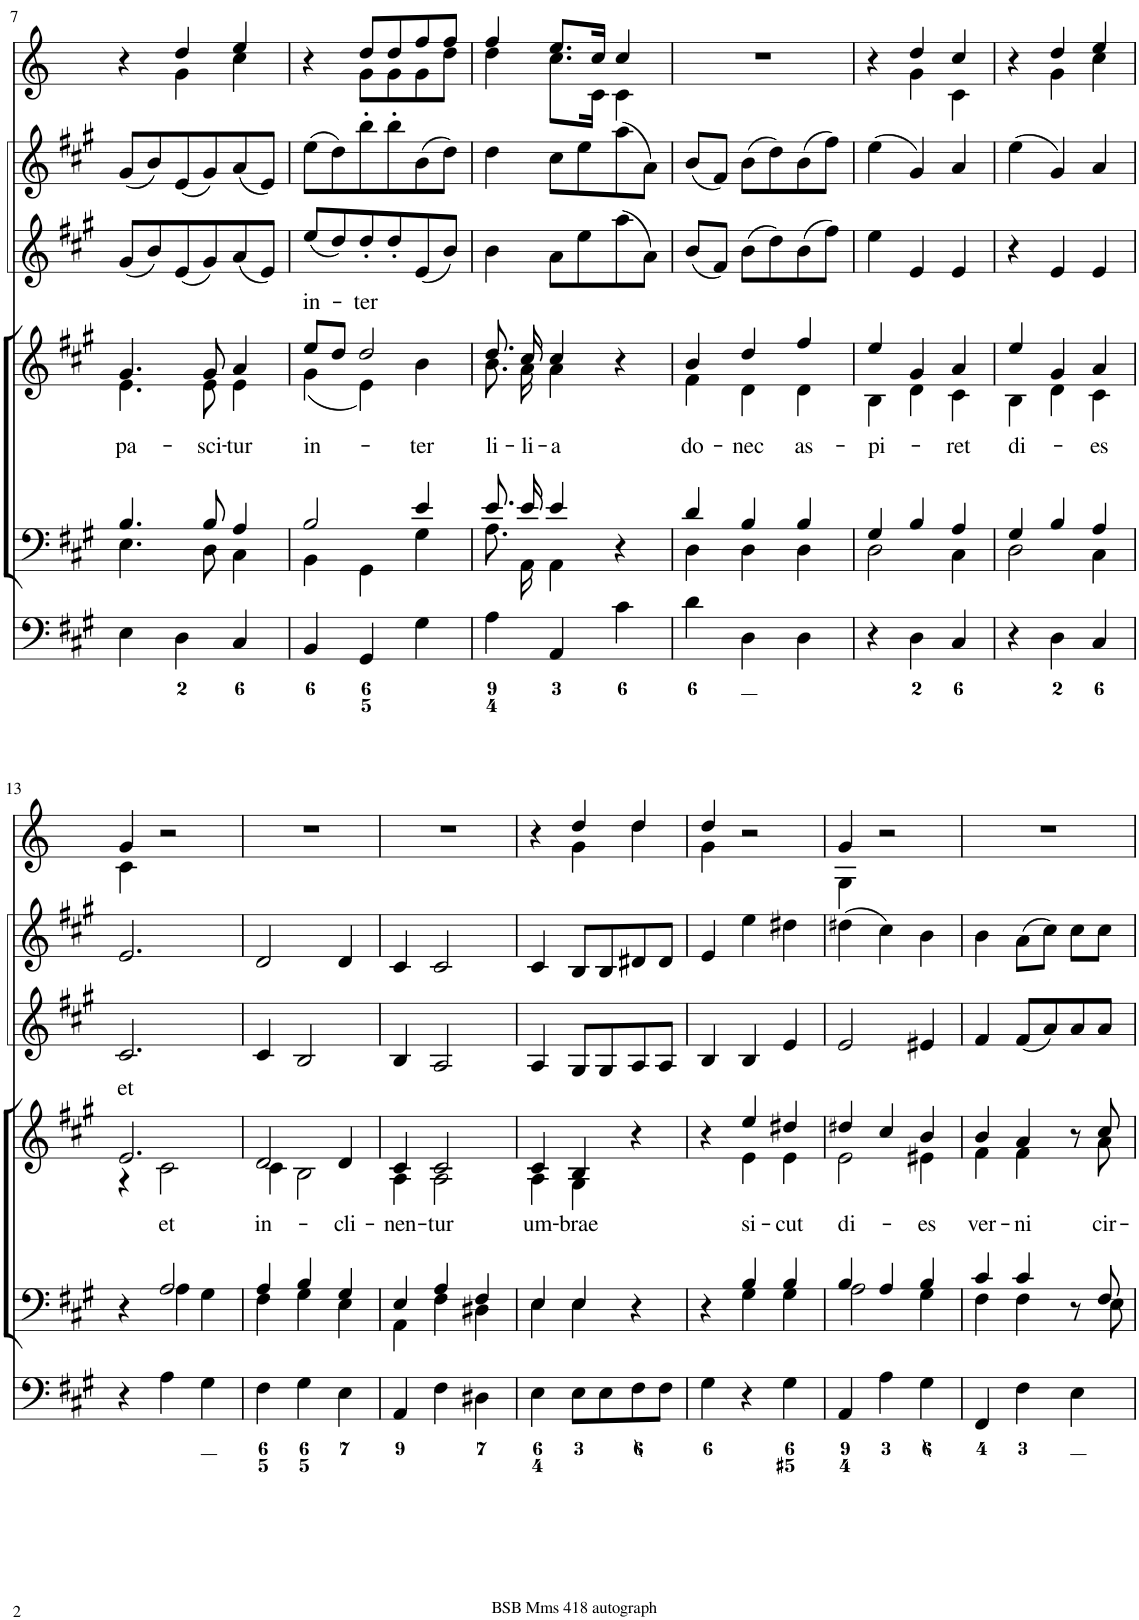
**kern	**kern	**kern	**text	**kern	**kern	**kern
*part6	*part5	*part4	*part4	*part3	*part2	*part1
*staff6	*staff5	*staff4	*staff4	*staff3	*staff2	*staff1
*I"Organ	*I"Voice	*I"Voice	*	*I"Violin	*I"Violini	*I"Corni in A
*	*	*	*	*I'Vln	*I'Vln	*
!!LO:PB:g=z
*clefF4	*clefF4	*clefG2	*	*clefG2	*clefG2	*clefG2
*	*	*	*	*	*	*Trd2c3
*k[f#c#g#]	*k[f#c#g#]	*k[f#c#g#]	*	*k[f#c#g#]	*k[f#c#g#]	*k[]
*M3/4	*M3/4	*M3/4	*	*M3/4	*M3/4	*M3/4
=7	=7	=7	=7	=7	=7	=7
*	*^	*	*	*	*	*
!	!	!	!	!LO:LY:b	!	!	!
*	*	*	*^	*	*	*	*^
4E\	4.B/	4.E\	4.g#/	4.e\	pa-	(8g#/L	(8g#/L	4r	4ryy
.	.	.	.	.	.	8b/)	8b/)	.	.
4D\	.	.	.	.	.	(8e/	(8e/	4dd/	4g\
!	!	!	!	!	!LO:LY:b	!	!	!	!
.	8B/	8D\	8g#/	8e\	-sci-	8g#/)	8g#/)	.	.
!	!	!	!	!	!LO:LY:b	!	!	!	!
4C#/	4A/	4C#\	4a/	4e\	-tur	(8a/	(8a/	4ee/	4cc\
.	.	.	.	.	.	8e/J)	8e/J)	.	.
=8	=8	=8	=8	=8	=8	=8	=8	=8	=8
!	!	!	!	!	!LO:LY:a	!	!	!	!
!	!	!	!	!	!LO:LY:b	!	!	!	!
4BB/	2B/	4BB\	8ee/L	(4g#\	in-	(8ee/L	(8ee\L	4r	4ryy
.	.	.	8dd/J	.	.	8dd/)	8dd\)	.	.
!	!	!	!	!	!LO:LY:a	!	!	!	!
4GG#/	.	4GG#\	2dd/	4e\)	-ter	8dd'/	8bb'\	8dd/L	8g\L
.	.	.	.	.	.	8dd'/	8bb'\	8dd/	8g\
!	!	!	!	!	!LO:LY:b	!	!	!	!
4G#\	4e/	4G#\	.	4b\	-ter	(8e/	(8b\	8ff/	8g\
.	.	.	.	.	.	8b/J)	8dd\J)	8ff/J	8dd\J
=9	=9	=9	=9	=9	=9	=9	=9	=9	=9
!	!	!	!	!	!LO:LY:b	!	!	!	!
4A\	8.e/L	8.A\L	8.dd/	8.b\	li-	4b\	4dd\	4ff/	4dd\
!	!	!	!	!	!LO:LY:b	!	!	!	!
.	16e/Jk	16AA\Jk	16cc#/	16a\	-li-	.	.	.	.
!	!	!	!	!	!LO:LY:b	!	!	!	!
4AA/	4e/	4AA\	4cc#/	4a\	-a	8a\L	8cc#\L	8.ee/L	8.cc\L
.	.	.	.	.	.	8ee\	8ee\	.	.
.	.	.	.	.	.	.	.	16cc/Jk	16c\Jk
4c#\	4r	4ryy	4r	4ryy	.	(8aa\	(8aa\	4cc/	4c\
.	.	.	.	.	.	8a\J)	8a\J)	.	.
*	*	*	*	*	*	*	*	*v	*v
=10	=10	=10	=10	=10	=10	=10	=10	=10
!	!	!	!	!	!LO:LY:b	!	!	!
4d\	4d/	4D\	4b/	4f#\	do-	(8b/L	(8b/L	2.r
.	.	.	.	.	.	8f#/J)	8f#/J)	.
!	!	!	!	!	!LO:LY:b	!	!	!
4D\	4B/	4D\	4dd/	4d\	-nec	(8b\L	(8b\L	.
.	.	.	.	.	.	8dd\)	8dd\)	.
!	!	!	!	!	!LO:LY:b	!	!	!
4D\	4B/	4D\	4ff#/	4d\	as-	(8b\	(8b\	.
.	.	.	.	.	.	8ff#\J)	8ff#\J)	.
=11	=11	=11	=11	=11	=11	=11	=11	=11
!	!	!	!	!	!LO:LY:b	!	!	!
*	*	*	*	*	*	*	*	*^
4r	4G#/	2D\	4ee/	4B\	-pi-	4ee\	(4ee\	4r	4ryy
4D\	4B/	.	4g#/	4d\	.	4e/	4g#/)	4dd/	4g\
!	!	!	!	!	!LO:LY:b	!	!	!	!
4C#/	4A/	4C#\	4a/	4c#\	-ret	4e/	4a/	4cc/	4c\
=12	=12	=12	=12	=12	=12	=12	=12	=12	=12
!	!	!	!	!	!LO:LY:b	!	!	!	!
4r	4G#/	2D\	4ee/	4B\	di-	4r	(4ee\	4r	4ryy
4D\	4B/	.	4g#/	4d\	.	4e/	4g#/)	4dd/	4g\
!	!	!	!	!	!LO:LY:b	!	!	!	!
4C#/	4A/	4C#\	4a/	4c#\	-es	4e/	4a/	4ee/	4cc\
!!LO:LB:g=z	!!
=13	=13	=13	=13	=13	=13	=13	=13	=13	=13
!	!	!	!	!	!LO:LY:a	!	!	!	!
4r	4r	4ryy	2.e/	4r	et	2.c#/	2.e/	4g/	4c\
!	!	!	!	!	!LO:LY:b	!	!	!	!
4A\	2A/	4A\	.	2c#\	et	.	.	2r	2ryy
4G#\	.	4G#\	.	.	.	.	.	.	.
*	*	*	*	*	*	*	*	*v	*v
=14	=14	=14	=14	=14	=14	=14	=14	=14
!	!	!	!	!	!LO:LY:b	!	!	!
4F#\	4A/	4F#\	2d/	4c#\	in-	4c#/	2d/	2.r
4G#\	4B/	4G#\	.	2B\	.	2B/	.	.
!	!	!	!	!	!LO:LY:b	!	!	!
4E\	4G#/	4E\	4d/	.	-cli-	.	4d/	.
=15	=15	=15	=15	=15	=15	=15	=15	=15
!	!	!	!	!	!LO:LY:b	!	!	!
4AA/	4E/	4AA\	4c#/	4A\	-nen-	4B/	4c#/	2.r
!	!	!	!	!	!LO:LY:b	!	!	!
4F#\	4A/	4F#\	2c#/	2A\	-tur	2A/	2c#/	.
4D#X\	4F#/	4D#X\	.	.	.	.	.	.
=16	=16	=16	=16	=16	=16	=16	=16	=16
!	!	!	!	!	!LO:LY:b	!	!	!
*	*	*	*	*	*	*	*	*^
4E\	4E/	4E\	4c#/	4A\	um-	4A/	4c#/	4r	4ryy
!	!	!	!	!	!LO:LY:b	!	!	!	!
8E\L	4E/	4E\	4B/	4G#\	-brae	8G#/L	8B/L	4dd/	4g\
8E\	.	.	.	.	.	8G#/	8B/	.	.
8F#\	4r	4ryy	4r	4ryy	.	8A/	8d#X/	4dd/	4dd\
8F#\J	.	.	.	.	.	8A/J	8d#/J	.	.
=17	=17	=17	=17	=17	=17	=17	=17	=17	=17
4G#\	4r	4ryy	4r	4ryy	.	4B/	4e/	4dd/	4g\
!	!	!	!	!	!LO:LY:b	!	!	!	!
4r	4B/	4G#\	4ee/	4e\	si-	4B/	4ee\	2r	2ryy
!	!	!	!	!	!LO:LY:b	!	!	!	!
4G#\	4B/	4G#\	4dd#X/	4e\	-cut	4e/	4dd#X\	.	.
=18	=18	=18	=18	=18	=18	=18	=18	=18	=18
!	!	!	!	!	!LO:LY:b	!	!	!	!
4AA/	4B/	2A\	4dd#X/	2e\	di-	2e/	(4dd#X\	4g/	4G\
4A\	4A/	.	4cc#/	.	.	.	4cc#\)	2r	2ryy
!	!	!	!	!	!LO:LY:b	!	!	!	!
4G#\	4B/	4G#\	4b/	4e#X\	-es	4e#X/	4b\	.	.
*	*	*	*	*	*	*	*	*v	*v
=19	=19	=19	=19	=19	=19	=19	=19	=19
!	!	!	!	!	!LO:LY:b	!	!	!
4FF#/	4c#/	4F#\	4b/	4f#\	ver-	4f#/	4b\	2.r
!	!	!	!	!	!LO:LY:b	!	!	!
4F#\	4c#/	4F#\	4a/	4f#\	-ni	(8f#/L	(8a\L	.
.	.	.	.	.	.	8a/)	8cc#\J)	.
4E\	8r	8ryy	8r	8ryy	.	8a/	8cc#\L	.
!	!	!	!	!	!LO:LY:b	!	!	!
.	8F#/	8E\	8cc#/	8a\	cir-	8a/J	8cc#\J	.
*	*v	*v	*	*	*	*	*	*
*	*	*v	*v	*	*	*	*
=	=	=	=	=	=	=
*-	*-	*-	*-	*-	*-	*-
